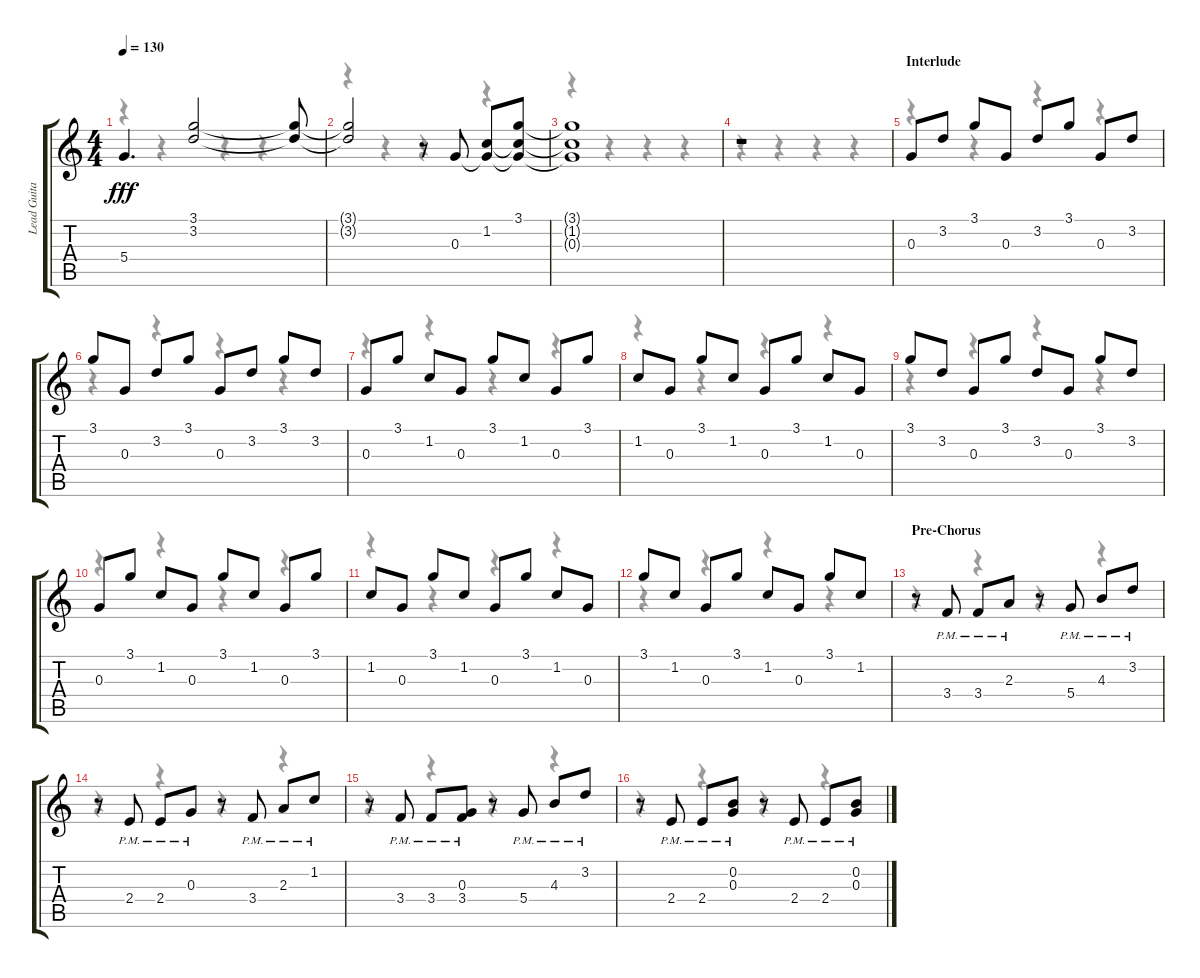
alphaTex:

\track ("Lead Guitar" "Lead Guita") {instrument electricguitarclean}
\staff {score tabs}
\tuning (E4 B3 G3 D3 A2 E2) {hide}
\voice
\ts (4 4)
\tempo 130
\clef g2
\ks c
5.4.4{d dy fff} (3.1 3.2).2 (3.1{t} 3.2{t}).8 |
(3.1{t} 3.2{t}).2 r.8 0.3.8 (1.2 0.3{t}).8 (3.1 1.2{t} 0.3{t}).8 |
(3.1{t} 1.2{t} 0.3{t}).1 |
r.1 |
\section ("" "Interlude")
0.3.8 3.2.8 3.1.8 0.3.8 3.2.8 3.1.8 0.3.8 3.2.8 |
3.1.8 0.3.8 3.2.8 3.1.8 0.3.8 3.2.8 3.1.8 3.2.8 |
0.3.8 3.1.8 1.2.8 0.3.8 3.1.8 1.2.8 0.3.8 3.1.8 |
1.2.8 0.3.8 3.1.8 1.2.8 0.3.8 3.1.8 1.2.8 0.3.8 |
3.1.8 3.2.8 0.3.8 3.1.8 3.2.8 0.3.8 3.1.8 3.2.8 |
0.3.8 3.1.8 1.2.8 0.3.8 3.1.8 1.2.8 0.3.8 3.1.8 |
1.2.8 0.3.8 3.1.8 1.2.8 0.3.8 3.1.8 1.2.8 0.3.8 |
3.1.8 1.2.8 0.3.8 3.1.8 1.2.8 0.3.8 3.1.8 1.2.8 |
\section ("" "Pre-Chorus")
r.8 3.4{pm}.8 3.4{pm}.8 2.3{pm}.8 r.8 5.4{pm}.8 4.3{pm}.8 3.2{pm}.8 |
r.8 2.4{pm}.8 2.4{pm}.8 0.3{pm}.8 r.8 3.4{pm}.8 2.3{pm}.8 1.2{pm}.8 |
r.8 3.4{pm}.8 3.4{pm}.8 (0.3{pm} 3.4{pm}).8 r.8 5.4{pm}.8 4.3{pm}.8 3.2{pm}.8 |
r.8 2.4{pm}.8 2.4{pm}.8 (0.2{pm} 0.3{pm}).8 r.8 2.4{pm}.8 2.4{pm}.8 (0.2{pm} 0.3{pm}).8
\voice
\clef g2
\ottava regular
\simile none
\ks c
r.4{dy f} r.4 r.4 r.4 |
r.4 r.4 r.4 r.4 |
r.4 r.4 r.4 r.4 |
r.4 r.4 r.4 r.4 |
r.4 r.4 r.4 r.4 |
r.4 r.4 r.4 r.4 |
r.4 r.4 r.4 r.4 |
r.4 r.4 r.4 r.4 |
r.4 r.4 r.4 r.4 |
r.4 r.4 r.4 r.4 |
r.4 r.4 r.4 r.4 |
r.4 r.4 r.4 r.4 |
r.4 r.4 r.4 r.4 |
r.4 r.4 r.4 r.4 |
r.4 r.4 r.4 r.4 |
r.4 r.4 r.4 r.4
